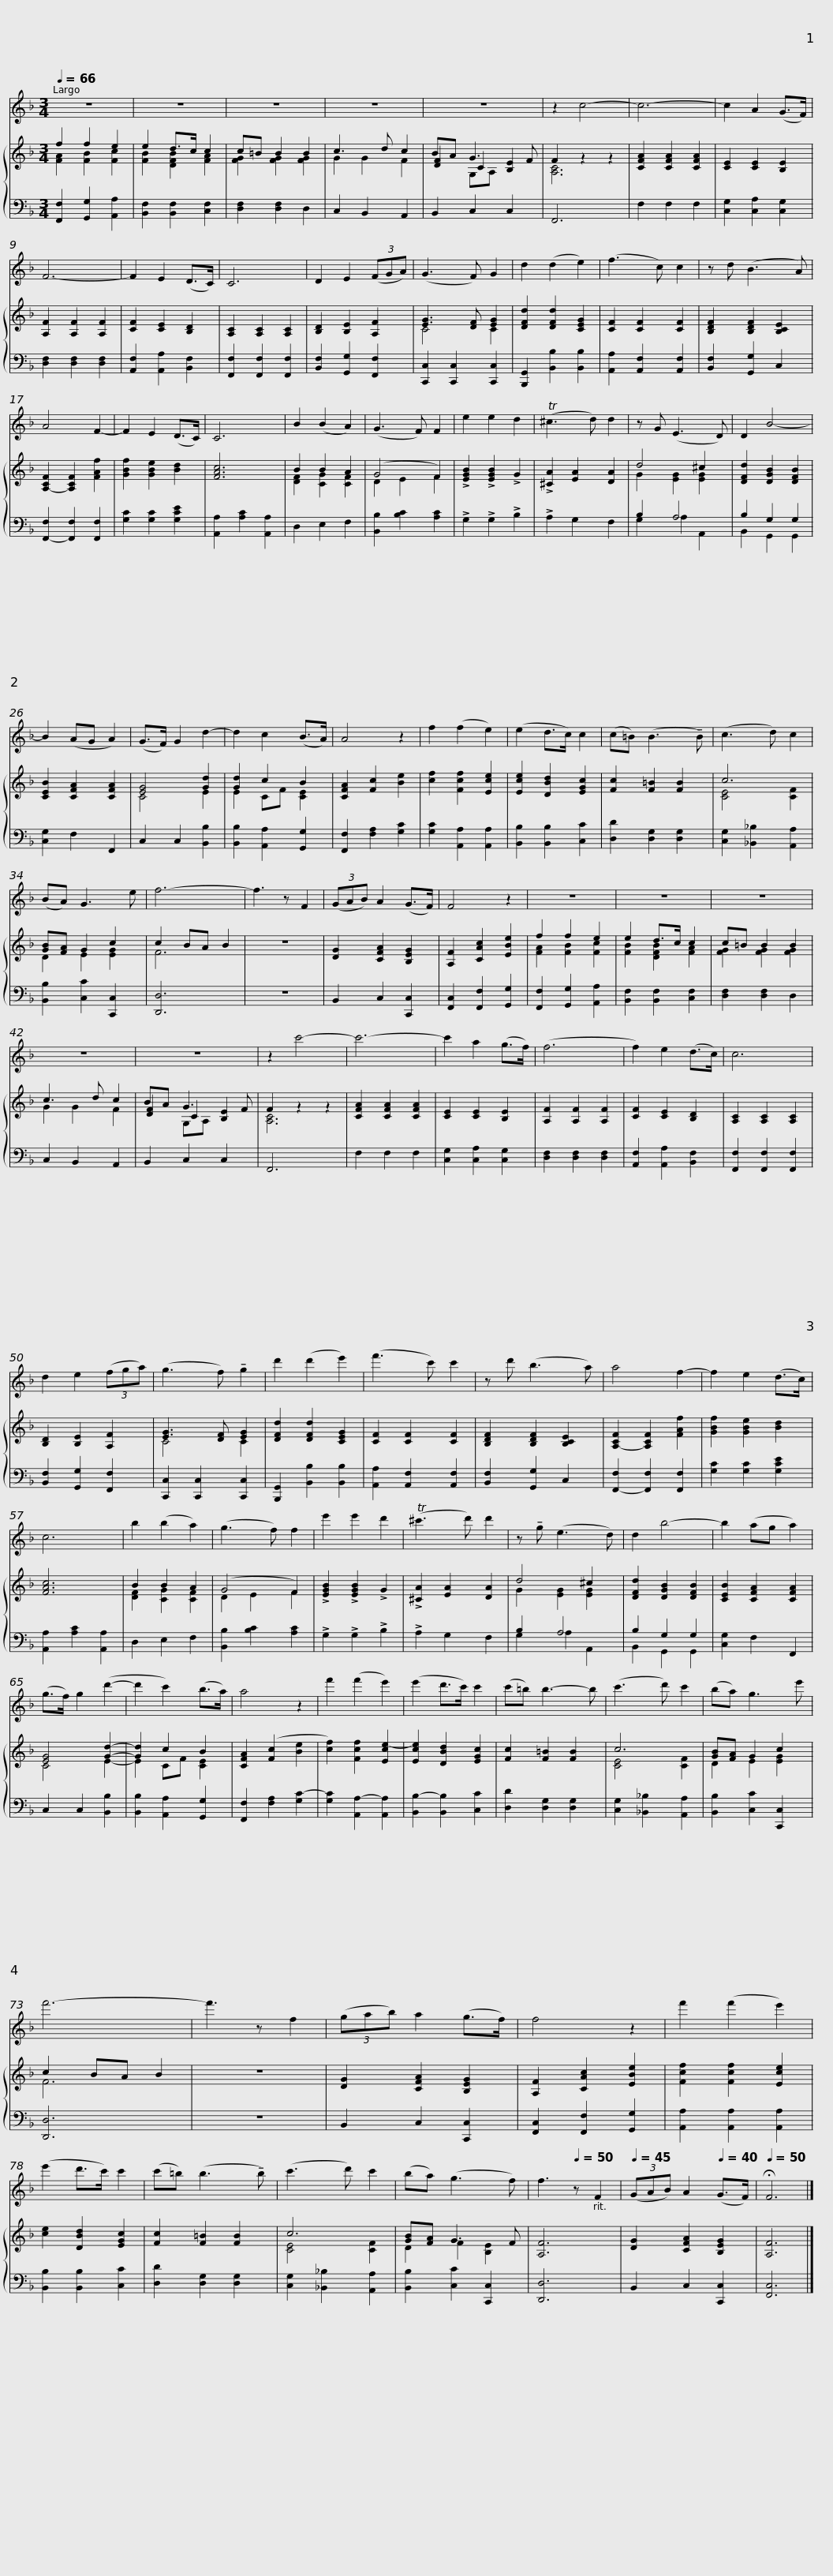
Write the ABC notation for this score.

X:1
%%score 1 { ( 2 3 ) | ( 4 5 ) }
L:1/8
Q:1/4=66
M:3/4
I:linebreak $
K:F
V:1 treble
V:2 treble
V:3 treble
V:4 bass
V:5 bass
V:1
 z6 | z6 | z6 | z6 | z6 | %5
 z2 c4- | c6- | c2 A2 (G>F) | F6- |$ F2 E2 (D>C) | %10
 C6 | D2 E2 (3(FGA) | (G3 F) G2 | d2 (d2 e2) | (f3 c) c2 | %15
 z d (B3 A) | A4 F2- | F2 E2 (D>C) |$ C6 | B2 (B2 A2) | %20
 (G3 F) F2 | e2 e2 d2 | (T^c3 d) d2 | z G (E3 D) | D2 B4- | %25
 B2 (AG A2) | (G>F) G2 d2- | d2 c2 (B>A) |$ A4 z2 | f2 (f2 e2) | %30
 (e2 d>c) c2 | (c=B) (B3 !tenuto!B) | (c3 d) c2 | (BA) G3 e | f6- | %35
 f3 z F2 | (3(GAB) A2 (G>F) | F4 z2 |$ z6 | z6 | %40
 z6 | z6 | z6 | z2 c'4- | c'6- | %45
 c'2 a2 (g>f) | (f6 |$ f2) e2 (d>c) | c6 | d2 e2 (3(fga) | %50
 (g3 f) !tenuto!g2 | d'2 (d'2 e'2) | (f'3 c') c'2 | z d' (b3 a) | a4 f2- | %55
 f2 e2 (d>c) |$ c6 | b2 (b2 a2) | (g3 f) f2 | e'2 e'2 d'2 | %60
 (T^c'3 d') d'2 | z !tenuto!g (e3 d) | d2 b4- | b2 (ag a2) | (g>f) g2 (d'2- | %65
 d'2 c'2) (b>a) |$ a4 z2 | f'2 (f'2 e'2) | (e'2 d'>c') c'2 | (c'=b) b3- b | %70
 (c'3 d') c'2 | (ba) g3 e' | f'6- | f'3 z f2 | (3(gab) a2 (g>f) |$ %75
 f4 z2 | f'2 (f'2 e'2) | (e'2 d'>c') c'2 | (c'=b) (b3 !tenuto!b) | (c'3 d') c'2 | %80
 (ba) (g3 f) | f3[Q:1/4=50] z F2 |[Q:1/4=45] (3(GAB) A2[Q:1/4=40] (G>F) |[Q:1/4=50] !fermata!F6 |] %84
V:2
 f2 f2 e2 | e2 d>c c2 | c=B B2 B2 | c3 d c2 | BA G3 F | %5
 F2 z2 z2 | [CFA]2 [CFA]2 [CFA]2 | [CE]2 [CE]2 [B,E]2 | [A,F]2 [A,F]2 [A,F]2 |$ [CF]2 [CE]2 [B,D]2 | %10
 [A,C]2 [A,C]2 [A,C]2 | [B,D]2 [B,E]2 [A,F]2 | [EG]3 [DF] [EG]2 | [DFd]2 [DFd]2 [CEG]2 | [CF]2 [CF]2 [CF]2 | %15
 [B,DF]2 [B,DF]2 [B,CE]2 | [A,-CF]2 [A,CF]2 [FAf]2 | [GBf]2 [GBe]2 [Bd]2 |$ [FAc]6 | B2 B2 A2 | %20
 (G4 F2) | !>![EGB]2 !>![EGB]2 !>!G2 | !>![^CA]2 [EA]2 [DA]2 | d4 ^c2 | [DFd]2 [DGB]2 [DFB]2 | %25
 [CEB]2 [CFA]2 [CFA]2 | [EG]4 [Gd]2 | [Gd]2 c2 B2 |$ [CFA]2 [Fc]2 [Be]2 | [cf]2 [Fcf]2 [Ece]2 | %30
 [Ece]2 [DBd]2 [EGc]2 | [Fc]2 [F=B]2 [FB]2 | c6 | [GB][FA] G2 c2 | c2 BA B2 | %35
 z6 | [DG]2 [CFA]2 [B,EG]2 | [A,F]2 [CAc]2 [EBe]2 |$ f2 f2 e2 | e2 d>c c2 | %40
 c=B B2 B2 | c3 d c2 | BA G3 F | F2 z2 z2 | [CFA]2 [CFA]2 [CFA]2 | %45
 [CE]2 [CE]2 [B,E]2 | [A,F]2 [A,F]2 [A,F]2 |$ [CF]2 [CE]2 [B,D]2 | [A,C]2 [A,C]2 [A,C]2 | [B,D]2 [B,E]2 [A,F]2 | %50
 [EG]3 [DF] [EG]2 | [DFd]2 [DFd]2 [CEG]2 | [CF]2 [CF]2 [CF]2 | [B,DF]2 [B,DF]2 [B,CE]2 | [A,-CF]2 [A,CF]2 [FAf]2 | %55
 [GBf]2 [GBe]2 [Bd]2 |$ [FAc]6 | B2 B2 A2 | (G4 F2) | !>![EGB]2 !>![EGB]2 !>!G2 | %60
 !>![^CA]2 [EA]2 [DA]2 | d4 ^c2 | [DFd]2 [DGB]2 [DFB]2 | [CEB]2 [CFA]2 [CFA]2 | [EG]4 [Gd]2- | %65
 [Gd]2 c2 B2 |$ [CFA]2 ([Fc]2 [Be]2 | [cf]2) [Fcf]2 [Ece-]2 | [Ece]2 [DBd]2 [EGc]2 | [Fc]2 [F=B]2 [FB]2 | %70
 c6 | [GB][FA] G2 c2 | c2 BA B2 | z6 | [DG]2 [CFA]2 [B,EG]2 |$ %75
 [A,F]2 [CAc]2 [EBe]2 | [Fcf]2 [Fcf]2 [Ece]2 | [ce]2 [DBd]2 [EGc]2 | [Fc]2 [F=B]2 [FB]2 | c6 | %80
 [GB][FA] G3 F | [A,F]6 | [DG]2 [CFA]2 [B,EG]2 | [A,F]6 |] %84
V:3
 [FA]2 [FB]2 [Fc]2 | [FB]2 [DFB]2 [FA]2 | [FG]2 [FG]2 [FG]2 | G2 G2 F2 | [DF]2 C2 [B,E]2 | %5
 [A,C]6 | x6 | x6 | x6 |$ x6 | %10
 x6 | x6 | C4 C2 | x6 | x6 | %15
 x6 | x6 | x6 |$ x6 | [DF]2 [CG]2 [CF]2 | %20
 D2 E2 F2 | x6 | x6 | G2 [EG]2 [EG]2 | x6 | %25
 x6 | C4 E2 | E2 CF [CE]2 |$ x6 | x6 | %30
 x6 | x6 | [CE]4 [CF]2 | D2 E2 [EG]2 | F6 | %35
 x6 | x6 | x6 |$ [FA]2 [FB]2 [Fc]2 | [FB]2 [DFB]2 [FA]2 | %40
 [FG]2 [FG]2 [FG]2 | G2 G2 F2 | [DF]2 C2 [B,E]2 | [A,C]6 | x6 | %45
 x6 | x6 |$ x6 | x6 | x6 | %50
 C4 C2 | x6 | x6 | x6 | x6 | %55
 x6 |$ x6 | [DF]2 [CG]2 [CF]2 | D2 E2 F2 | x6 | %60
 x6 | G2 [EG]2 [EG]2 | x6 | x6 | C4 E2- | %65
 E2 CF [CE]2 |$ x6 | x6 | x6 | x6 | %70
 [CE]4 [CF]2 | D2 E2 [EG]2 | F6 | x6 | x6 |$ %75
 x6 | x6 | x6 | x6 | [CE]4 [CF]2 | %80
 D2 F2 [B,E]2 | x6 | x6 | x6 |] %84
V:4
 [F,,F,]2 [G,,G,]2 [A,,A,]2 | [B,,F,]2 [B,,F,]2 [C,F,]2 | [D,F,]2 [D,F,]2 D,2 | C,2 B,,2 A,,2 | B,,2 C,2 C,2 | %5
 F,,6 | F,2 F,2 F,2 | [C,G,]2 [C,A,]2 [C,G,]2 | [D,F,]2 [D,F,]2 [D,F,]2 |$ [A,,F,]2 [A,,A,]2 [B,,F,]2 | %10
 [F,,F,]2 [F,,F,]2 [F,,F,]2 | [B,,F,]2 [G,,G,]2 [F,,F,]2 | [C,,C,]2 [C,,C,]2 [C,,C,]2 | [B,,,G,,]2 [B,,B,]2 [B,,B,]2 | [A,,A,]2 [A,,F,]2 [A,,F,]2 | %15
 [B,,F,]2 [G,,G,]2 C,2 | [F,,-F,]2 [F,,F,]2 [F,,F,]2 | [G,C]2 [G,C]2 [G,CE]2 |$ [A,,A,]2 [A,C]2 [A,,A,]2 | D,2 E,2 F,2 | %20
 [B,,B,]2 [B,C]2 [A,C]2 | !>!G,2 !>!G,2 !>!B,2 | !>!A,2 G,2 F,2 | B,2 A,4 | B,2 G,2 G,2 | %25
 [C,G,]2 F,2 F,,2 | C,2 C,2 [B,,B,]2 | [B,,B,]2 [A,,A,]2 [G,,G,]2 |$ [F,,F,]2 [F,A,]2 [G,C]2 | [G,C]2 [A,,A,]2 [A,,A,]2 | %30
 [B,,B,]2 [B,,B,]2 [C,C]2 | [D,D]2 [D,G,]2 [D,G,]2 | [C,G,]2 [_B,,_B,]2 [A,,A,]2 | [B,,B,]2 [C,C]2 [C,,C,]2 | [D,,D,]6 | %35
 z6 | B,,2 C,2 [C,,C,]2 | [F,,C,]2 [F,,F,]2 [G,,G,]2 |$ [F,,F,]2 [G,,G,]2 [A,,A,]2 | [B,,F,]2 [B,,F,]2 [C,F,]2 | %40
 [D,F,]2 [D,F,]2 D,2 | C,2 B,,2 A,,2 | B,,2 C,2 C,2 | F,,6 | F,2 F,2 F,2 | %45
 [C,G,]2 [C,A,]2 [C,G,]2 | [D,F,]2 [D,F,]2 [D,F,]2 |$ [A,,F,]2 [A,,A,]2 [B,,F,]2 | [F,,F,]2 [F,,F,]2 [F,,F,]2 | [B,,F,]2 [G,,G,]2 [F,,F,]2 | %50
 [C,,C,]2 [C,,C,]2 [C,,C,]2 | [B,,,G,,]2 [B,,B,]2 [B,,B,]2 | [A,,A,]2 [A,,F,]2 [A,,F,]2 | [B,,F,]2 [G,,G,]2 C,2 | [F,,-F,]2 [F,,F,]2 [F,,F,]2 | %55
 [G,C]2 [G,C]2 [G,CE]2 |$ [A,,A,]2 [A,C]2 [A,,A,]2 | D,2 E,2 F,2 | [B,,B,]2 [B,C]2 [A,C]2 | !>!G,2 !>!G,2 !>!B,2 | %60
 !>!A,2 G,2 F,2 | B,2 A,4 | B,2 G,2 G,2 | [C,G,]2 F,2 F,,2 | C,2 C,2 [B,,B,]2 | %65
 [B,,B,]2 [A,,A,]2 [G,,G,]2 |$ [F,,F,]2 [F,A,]2 [G,C-]2 | [G,C]2 [A,,A,-]2 [A,,A,]2 | [B,,B,-]2 [B,,B,]2 [C,C]2 | [D,D]2 [D,G,]2 [D,G,]2 | %70
 [C,G,]2 [_B,,_B,]2 [A,,A,]2 | [B,,B,]2 [C,C]2 [C,,C,]2 | [D,,D,]6 | z6 | B,,2 C,2 [C,,C,]2 |$ %75
 [F,,C,]2 [F,,F,]2 [G,,G,]2 | [A,,A,]2 [A,,A,]2 [A,,A,]2 | [B,,B,]2 [B,,B,]2 [C,C]2 | [D,D]2 [D,G,]2 [D,G,]2 | [C,G,]2 [_B,,_B,]2 [A,,A,]2 | %80
 [B,,B,]2 [C,C]2 [C,,C,]2 | [D,,D,]6 | B,,2 C,2 [C,,C,]2 | [F,,C,]6 |] %84
V:5
 x6 | x6 | x6 | x6 | x2[I:staff -1] G,A, x2 | %5
 x6 | x6 | x6 | x6 |$ x6 | %10
 x6 | x6 | x6 | x6 | x6 | %15
 x6 | x6 | x6 |$ x6 | x6 | %20
 x6 | x6 | x6 |[I:staff +1] G,2 A,2 A,,2 | B,,2 G,,2 G,,2 | %25
 x6 | x6 | x6 |$ x6 | x6 | %30
 x6 | x6 | x6 | x6 | x6 | %35
 x6 | x6 | x6 |$ x6 | x6 | %40
 x6 | x6 | x2[I:staff -1] G,A, x2 | x6 | x6 | %45
 x6 | x6 |$ x6 | x6 | x6 | %50
 x6 | x6 | x6 | x6 | x6 | %55
 x6 |$ x6 | x6 | x6 | x6 | %60
 x6 |[I:staff +1] G,2 A,2 A,,2 | B,,2 G,,2 G,,2 | x6 | x6 | %65
 x6 |$ x6 | x6 | x6 | x6 | %70
 x6 | x6 | x6 | x6 | x6 |$ %75
 x6 | x6 | x6 | x6 | x6 | %80
 x6 | x6 | x6 | x6 |] %84
